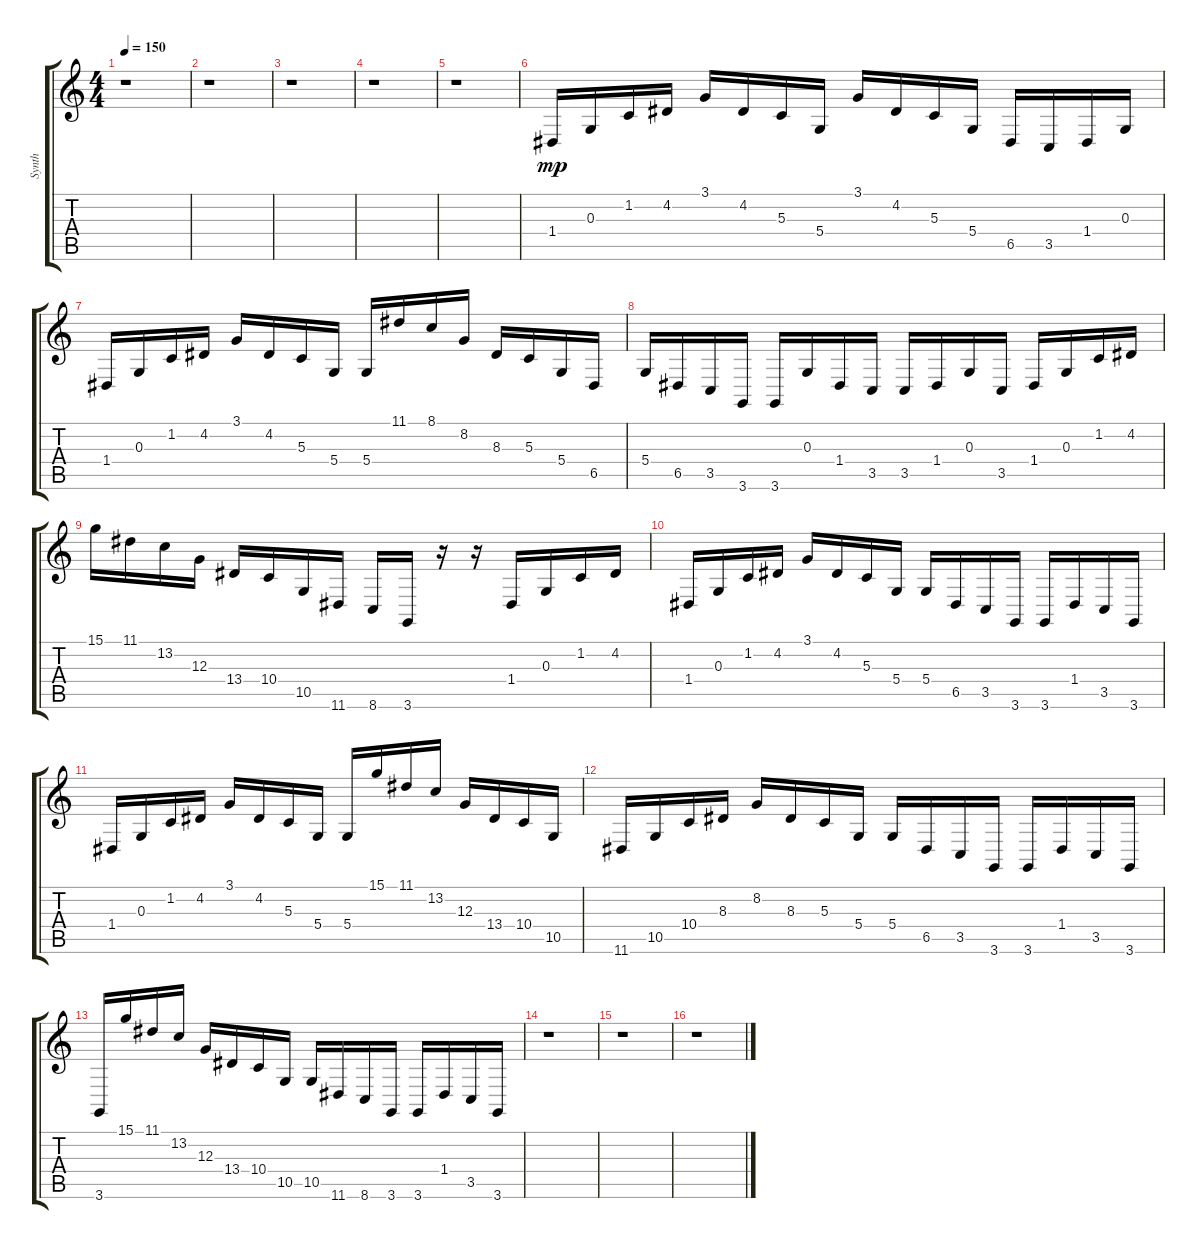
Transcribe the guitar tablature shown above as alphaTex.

\track ("Synth" "Synth") {instrument lead1square}
\staff {score tabs}
\tuning (E4 B3 G3 D3 A2 E2) {hide}
\ts (4 4)
\tempo 150
\clef g2
\ks c
r.1{dy mp} |
r.1 |
r.1 |
r.1 |
r.1 |
1.4.16{balance 0} 0.3.16 1.2.16 4.2.16 3.1.16{balance 8} 4.2.16 5.3.16 5.4.16 3.1.16 4.2.16 5.3.16{balance 16} 5.4.16 6.5.16 3.5.16 1.4.16 0.3.16 |
1.4.16{balance 0} 0.3.16 1.2.16 4.2.16 3.1.16{balance 8} 4.2.16 5.3.16 5.4.16 5.4.16 11.1.16 8.1.16{balance 16} 8.2.16 8.3.16 5.3.16 5.4.16 6.5.16 |
5.4.16{balance 16} 6.5.16 3.5.16 3.6.16 3.6.16{balance 8} 0.3.16 1.4.16 3.5.16 3.5.16 1.4.16 0.3.16 3.5.16 1.4.16{balance 0} 0.3.16 1.2.16 4.2.16 |
15.1.16{balance 8} 11.1.16 13.2.16 12.3.16 13.4.16 10.4.16{balance 16} 10.5.16 11.6.16 8.6.16 3.6.16 r.16 r.16 1.4.16 0.3.16 1.2.16 4.2.16 |
1.4.16{balance 0} 0.3.16 1.2.16 4.2.16 3.1.16{balance 8} 4.2.16 5.3.16 5.4.16 5.4.16 6.5.16 3.5.16{balance 16} 3.6.16 3.6.16 1.4.16 3.5.16 3.6.16 |
1.4.16{balance 0} 0.3.16 1.2.16 4.2.16 3.1.16{balance 8} 4.2.16 5.3.16 5.4.16 5.4.16 15.1.16 11.1.16{balance 16} 13.2.16 12.3.16 13.4.16 10.4.16 10.5.16 |
11.6.16{balance 0} 10.5.16 10.4.16 8.3.16 8.2.16{balance 8} 8.3.16 5.3.16 5.4.16 5.4.16 6.5.16 3.5.16{balance 16} 3.6.16 3.6.16 1.4.16 3.5.16 3.6.16 |
3.6.16{balance 8} 15.1.16 11.1.16 13.2.16 12.3.16 13.4.16{balance 0} 10.4.16 10.5.16 10.5.16 11.6.16 8.6.16{balance 16} 3.6.16 3.6.16 1.4.16 3.5.16 3.6.16 |
r.1 |
r.1 |
r.1
